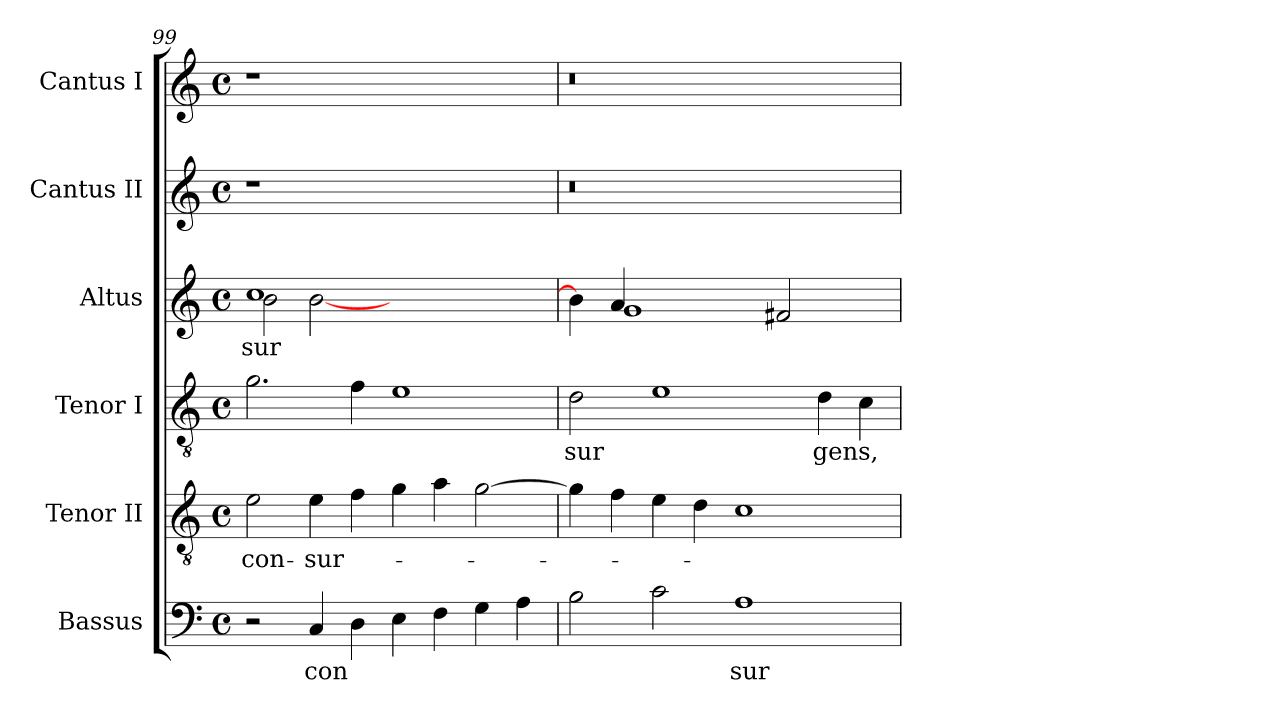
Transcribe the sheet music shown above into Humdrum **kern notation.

**kern	**text	**kern	**text	**kern	**text	**kern	**text	**kern	**kern
*part6	*part6	*part5	*part5	*part4	*part4	*part3	*part3	*part2	*part1
*staff6	*staff6	*staff5	*staff5	*staff4	*staff4	*staff3	*staff3	*staff2	*staff1
*I"Bassus	*	*I"Tenor II	*	*I"Tenor I	*	*I"Altus	*	*I"Cantus II	*I"Cantus I
!!LO:LB:g=z
*clefF4	*	*clefGv2	*	*clefGv2	*	*clefG2	*	*clefG2	*clefG2
*M4/4	*	*M4/4	*	*M4/4	*	*M4/4	*	*M4/4	*M4/4
*met(c)	*	*met(c)	*	*met(c)	*	*met(c)	*	*met(c)	*met(c)
=99	=99	=99	=99	=99	=99	=99	=99	=99	=99
!	!	!	!LO:LY:b:cj	!	!	!	!LO:LY:b:cj	!	!
*	*	*	*	*	*	*^	*	*	*
2r	.	2e\	con-	2.g\	.	1cc	2b\	-sur	1r	1r
!	!LO:LY:b	!	!LO:LY:b	!	!	!	!	!	!	!
4C/	con	4e\	-sur-	.	.	.	[>2b\	.	.	.
4D\	.	4f\	.	4f\	.	.	.	.	.	.
4E\	.	4g\	.	1e	.	1ryy	1ryy	.	1ryy	1ryy
4F\	.	4a\	.	.	.	.	.	.	.	.
4G\	.	[>2g\	.	.	.	.	.	.	.	.
4A\	.	.	.	.	.	.	.	.	.	.
=100	=100	=100	=100	=100	=100	=100	=100	=100	=100	=100
!	!	!	!	!	!LO:LY:b	!	!	!	!	!
2B\	.	4g\]	.	2d\	sur	4ryy	4b\]	.	0r	0r
.	.	4f\	.	.	.	4a/	1g	.	.	.
2c\	.	4e\	.	1e	.	4ryy	.	.	.	.
.	.	4d\	.	.	.	1ryy	.	.	.	.
!	!LO:LY:b:cj	!	!	!	!	!	!	!	!	!
1A	sur	1c	.	.	.	.	.	.	.	.
.	.	.	.	.	.	.	2f#X/	.	.	.
!	!	!	!	!	!LO:LY:b	!	!	!	!	!
.	.	.	.	4d\	gens,	.	.	.	.	.
.	.	.	.	4c\	.	4ryy	4ryy	.	.	.
*	*	*	*	*	*	*v	*v	*	*	*
=	=	=	=	=	=	=	=	=	=
*-	*-	*-	*-	*-	*-	*-	*-	*-	*-
